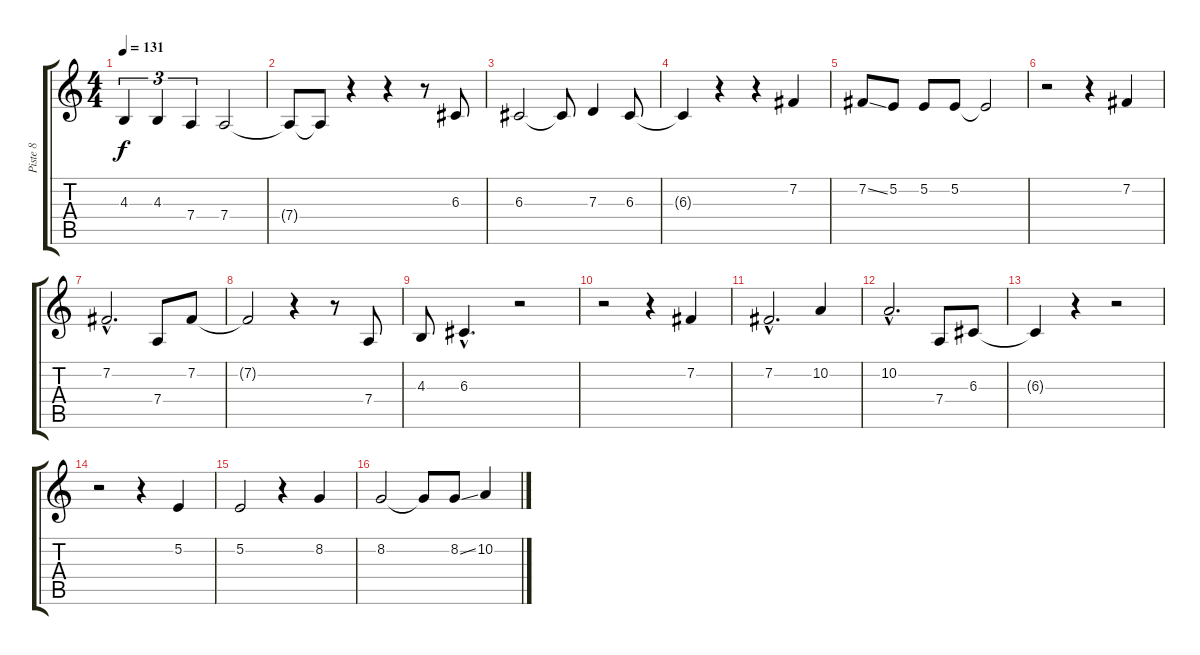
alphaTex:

\track ("Piste 8" "Piste 8") {instrument acousticgrandpiano}
\staff {score tabs}
\tuning (E4 B3 G3 D3 A2 E2) {hide}
\ts (4 4)
\tempo 131
\clef g2
\ks c
4.3{t}.4{tu (3 2) dy f} 4.3.4{tu (3 2)} 7.4.4{tu (3 2)} 7.4.2 |
7.4{t}.8 7.4{t}.8 r.4 r.4 r.8 6.3.8 |
6.3.2 6.3{t}.8 7.3.4 6.3.8 |
6.3{t}.4 r.4 r.4 7.2.4 |
7.2{ss}.8 5.2.8 5.2.8 5.2.8 5.2{t}.2 |
r.2 r.4 7.2.4 |
7.2{hac}.2{d} 7.4.8 7.2.8 |
7.2{t}.2 r.4 r.8 7.4.8 |
4.3.8 6.3{hac}.4{d} r.2 |
r.2 r.4 7.2.4 |
7.2{hac}.2{d} 10.2.4 |
10.2{hac}.2{d} 7.4.8 6.3.8 |
6.3{t}.4 r.4 r.2 |
r.2 r.4 5.2.4 |
5.2.2 r.4 8.2.4 |
8.2.2 8.2{t}.8 8.2{ss}.8 10.2.4
